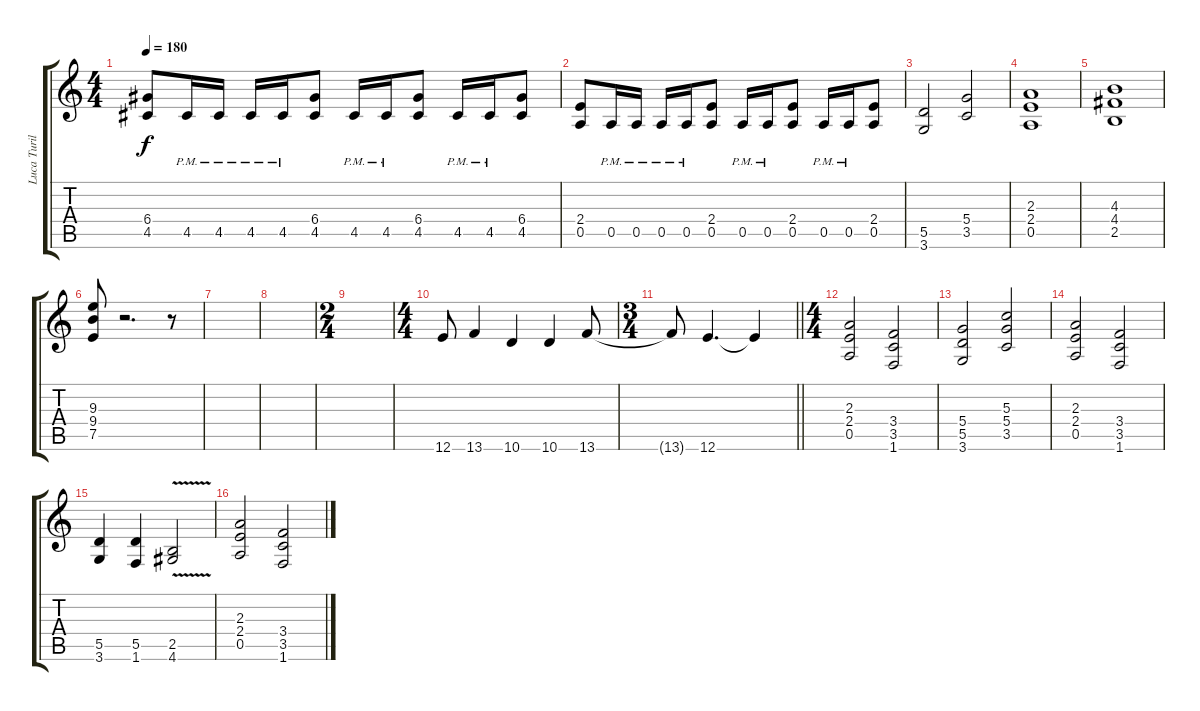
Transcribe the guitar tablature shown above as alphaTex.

\track ("Luca Turilli And Dominique Leurquin" "Luca Turil") {instrument distortionguitar}
\staff {score tabs}
\tuning (E4 B3 G3 D3 A2 E2) {hide}
\ts (4 4)
\tempo 180
\clef g2
\ks c
(6.4 4.5).8{dy f} 4.5{pm}.16 4.5{pm}.16 4.5{pm}.16 4.5{pm}.16 (6.4 4.5).8 4.5{pm}.16 4.5{pm}.16 (6.4 4.5).8 4.5{pm}.16 4.5{pm}.16 (6.4 4.5).8 |
(2.4 0.5).8 0.5{pm}.16 0.5{pm}.16 0.5{pm}.16 0.5{pm}.16 (2.4 0.5).8 0.5{pm}.16 0.5{pm}.16 (2.4 0.5).8 0.5{pm}.16 0.5{pm}.16 (2.4 0.5).8 |
(5.5 3.6).2 (5.4 3.5).2 |
(2.3 2.4 0.5).1 |
(4.3 4.4 2.5).1 |
(9.3 9.4 7.5).8 r.2{d} r.8 |
|
|
\ts (2 4)
|
\ts (4 4)
12.6.8 13.6.4 10.6.4 10.6.4 13.6.8 |
\ts (3 4)
\barLineRight lightlight
13.6{t}.8 12.6.4{d} 12.6{t}.4 |
\ts (4 4)
(2.3 2.4 0.5).2 (3.4 3.5 1.6).2 |
(5.4 5.5 3.6).2 (5.3 5.4 3.5).2 |
(2.3 2.4 0.5).2 (3.4 3.5 1.6).2 |
(5.5 3.6).4 (5.5 1.6).4 (2.5{v} 4.6{v}).2 |
(2.3 2.4 0.5).2 (3.4 3.5 1.6).2
